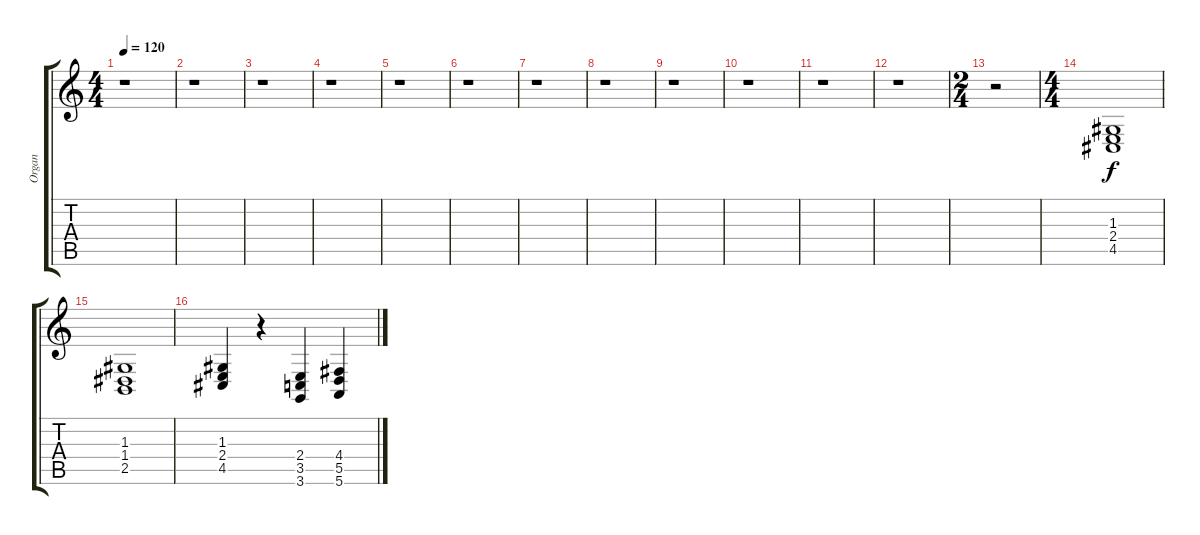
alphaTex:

\track ("Organ" "Organ") {instrument rockorgan}
\staff {score tabs}
\tuning (E4 B3 G3 D3 A2 E2) {hide}
\ts (4 4)
\tempo 120
\clef g2
\ks c
r.1{dy f instrument rockorgan} |
r.1 |
r.1 |
r.1 |
r.1 |
r.1 |
r.1 |
r.1 |
r.1 |
r.1 |
r.1 |
r.1 |
\ts (2 4)
r.2 |
\ts (4 4)
(1.3 2.4 4.5).1 |
(1.3 1.4 2.5).1 |
(1.3 2.4 4.5).4 r.4 (2.4 3.5 3.6).4 (4.4 5.5 5.6).4
